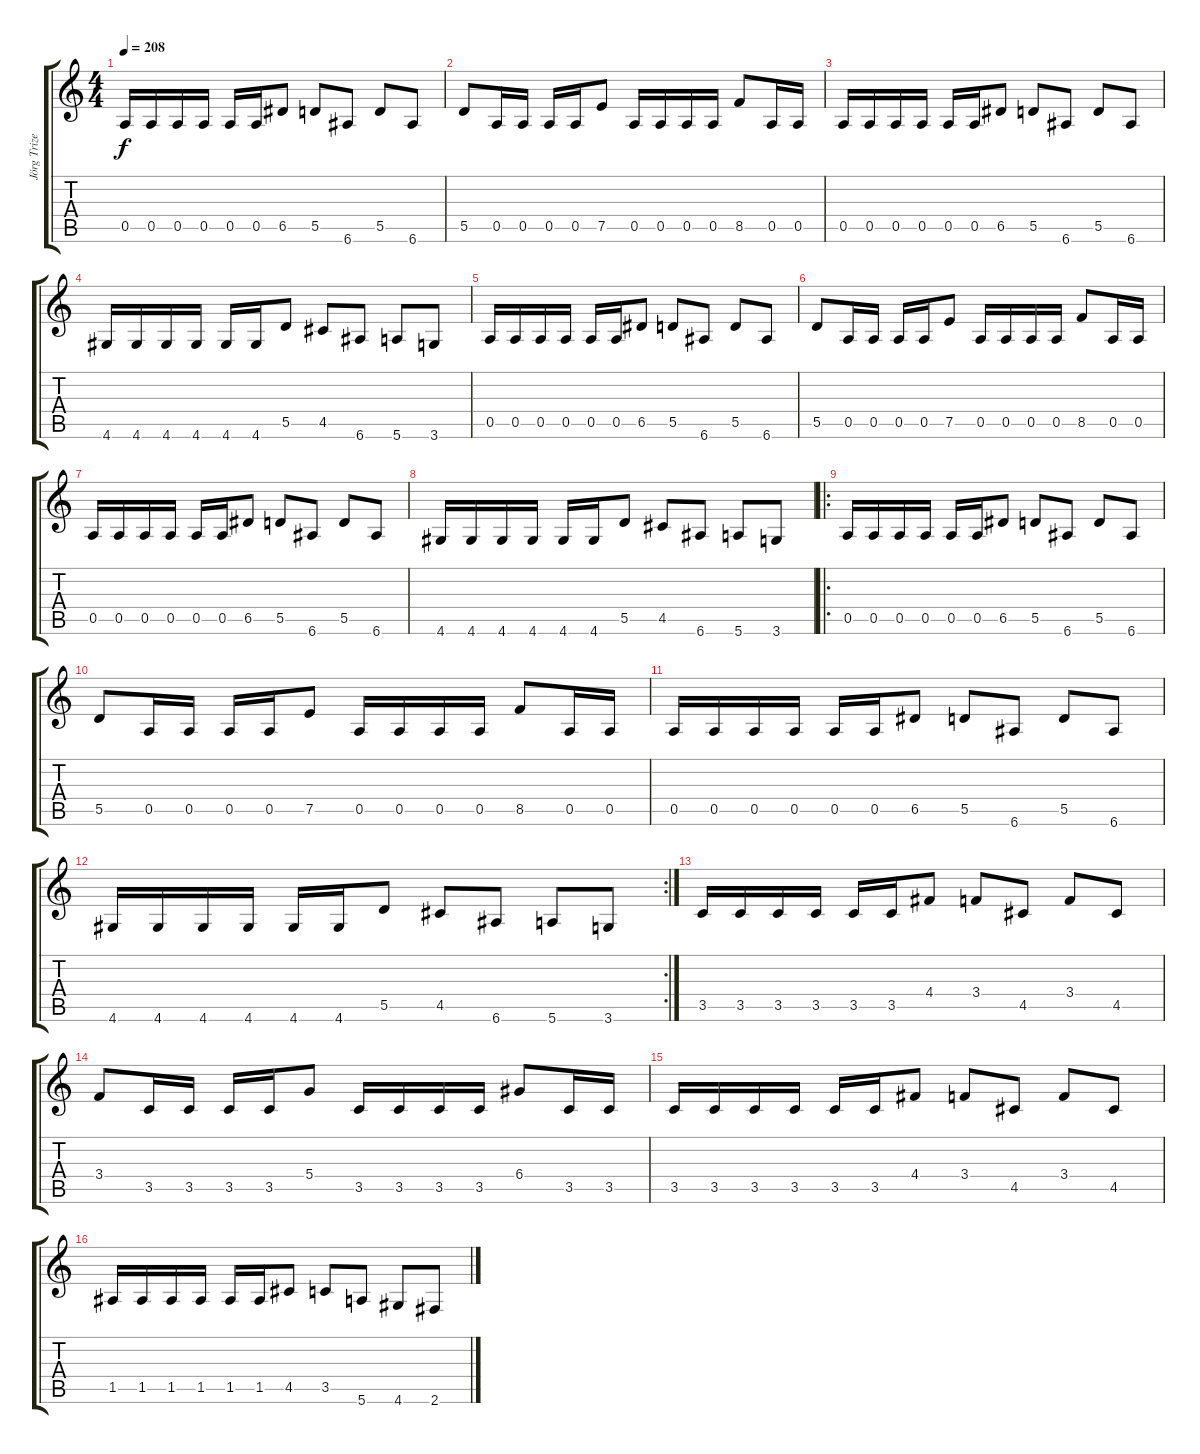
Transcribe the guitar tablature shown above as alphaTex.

\track ("Jörg Trizebiatowski" "Jörg Trize") {instrument overdrivenguitar}
\staff {score tabs}
\tuning (E4 B3 G3 D3 A2 E2) {hide}
\ts (4 4)
\tempo 208
\clef g2
\ks c
0.5.16{dy f} 0.5.16 0.5.16 0.5.16 0.5.16 0.5.16 6.5.8 5.5.8 6.6.8 5.5.8 6.6.8 |
5.5.8 0.5.16 0.5.16 0.5.16 0.5.16 7.5.8 0.5.16 0.5.16 0.5.16 0.5.16 8.5.8 0.5.16 0.5.16 |
0.5.16 0.5.16 0.5.16 0.5.16 0.5.16 0.5.16 6.5.8 5.5.8 6.6.8 5.5.8 6.6.8 |
4.6.16 4.6.16 4.6.16 4.6.16 4.6.16 4.6.16 5.5.8 4.5.8 6.6.8 5.6.8 3.6.8 |
0.5.16 0.5.16 0.5.16 0.5.16 0.5.16 0.5.16 6.5.8 5.5.8 6.6.8 5.5.8 6.6.8 |
5.5.8 0.5.16 0.5.16 0.5.16 0.5.16 7.5.8 0.5.16 0.5.16 0.5.16 0.5.16 8.5.8 0.5.16 0.5.16 |
0.5.16 0.5.16 0.5.16 0.5.16 0.5.16 0.5.16 6.5.8 5.5.8 6.6.8 5.5.8 6.6.8 |
4.6.16 4.6.16 4.6.16 4.6.16 4.6.16 4.6.16 5.5.8 4.5.8 6.6.8 5.6.8 3.6.8 |
\ro
0.5.16 0.5.16 0.5.16 0.5.16 0.5.16 0.5.16 6.5.8 5.5.8 6.6.8 5.5.8 6.6.8 |
5.5.8 0.5.16 0.5.16 0.5.16 0.5.16 7.5.8 0.5.16 0.5.16 0.5.16 0.5.16 8.5.8 0.5.16 0.5.16 |
0.5.16 0.5.16 0.5.16 0.5.16 0.5.16 0.5.16 6.5.8 5.5.8 6.6.8 5.5.8 6.6.8 |
\rc 2
4.6.16 4.6.16 4.6.16 4.6.16 4.6.16 4.6.16 5.5.8 4.5.8 6.6.8 5.6.8 3.6.8 |
3.5.16 3.5.16 3.5.16 3.5.16 3.5.16 3.5.16 4.4.8 3.4.8 4.5.8 3.4.8 4.5.8 |
3.4.8 3.5.16 3.5.16 3.5.16 3.5.16 5.4.8 3.5.16 3.5.16 3.5.16 3.5.16 6.4.8 3.5.16 3.5.16 |
3.5.16 3.5.16 3.5.16 3.5.16 3.5.16 3.5.16 4.4.8 3.4.8 4.5.8 3.4.8 4.5.8 |
1.5.16 1.5.16 1.5.16 1.5.16 1.5.16 1.5.16 4.5.8 3.5.8 5.6.8 4.6.8 2.6.8
